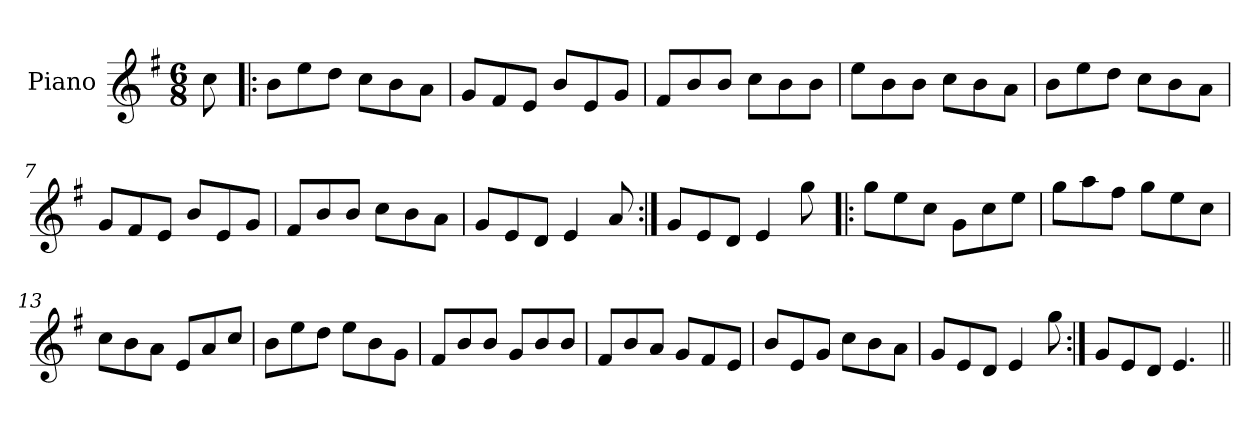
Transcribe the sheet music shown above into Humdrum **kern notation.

**kern
*part1
*staff1
*I"Piano
*I'Pno
*clefG2
*k[f#]
*e:
*M6/8
*MM150
=1
8cc\
=2!|:
8b\L
8ee\
8dd\J
8cc\L
8b\
8a\J
=3
8g/L
8f#/
8e/J
8b/L
8e/
8g/J
=4
8f#/L
8b/
8b/J
8cc\L
8b\
8b\J
=5
8ee\L
8b\
8b\J
8cc\L
8b\
8a\J
=6
8b\L
8ee\
8dd\J
8cc\L
8b\
8a\J
=7
8g/L
8f#/
8e/J
8b/L
8e/
8g/J
=8
8f#/L
8b/
8b/J
8cc\L
8b\
8a\J
=9
8g/L
8e/
8d/J
4e/
8a/
=10:|!
8g/L
8e/
8d/J
4e/
8gg\
=11!|:
8gg\L
8ee\
8cc\J
8g\L
8cc\
8ee\J
=12
8gg\L
8aa\
8ff#\J
8gg\L
8ee\
8cc\J
=13
8cc\L
8b\
8a\J
8e/L
8a/
8cc/J
=14
8b\L
8ee\
8dd\J
8ee\L
8b\
8g\J
=15
8f#/L
8b/
8b/J
8g/L
8b/
8b/J
=16
8f#/L
8b/
8a/J
8g/L
8f#/
8e/J
=17
8b/L
8e/
8g/J
8cc\L
8b\
8a\J
=18
8g/L
8e/
8d/J
4e/
8gg\
=19:|!
8g/L
8e/
8d/J
4.e/
=||
*-
